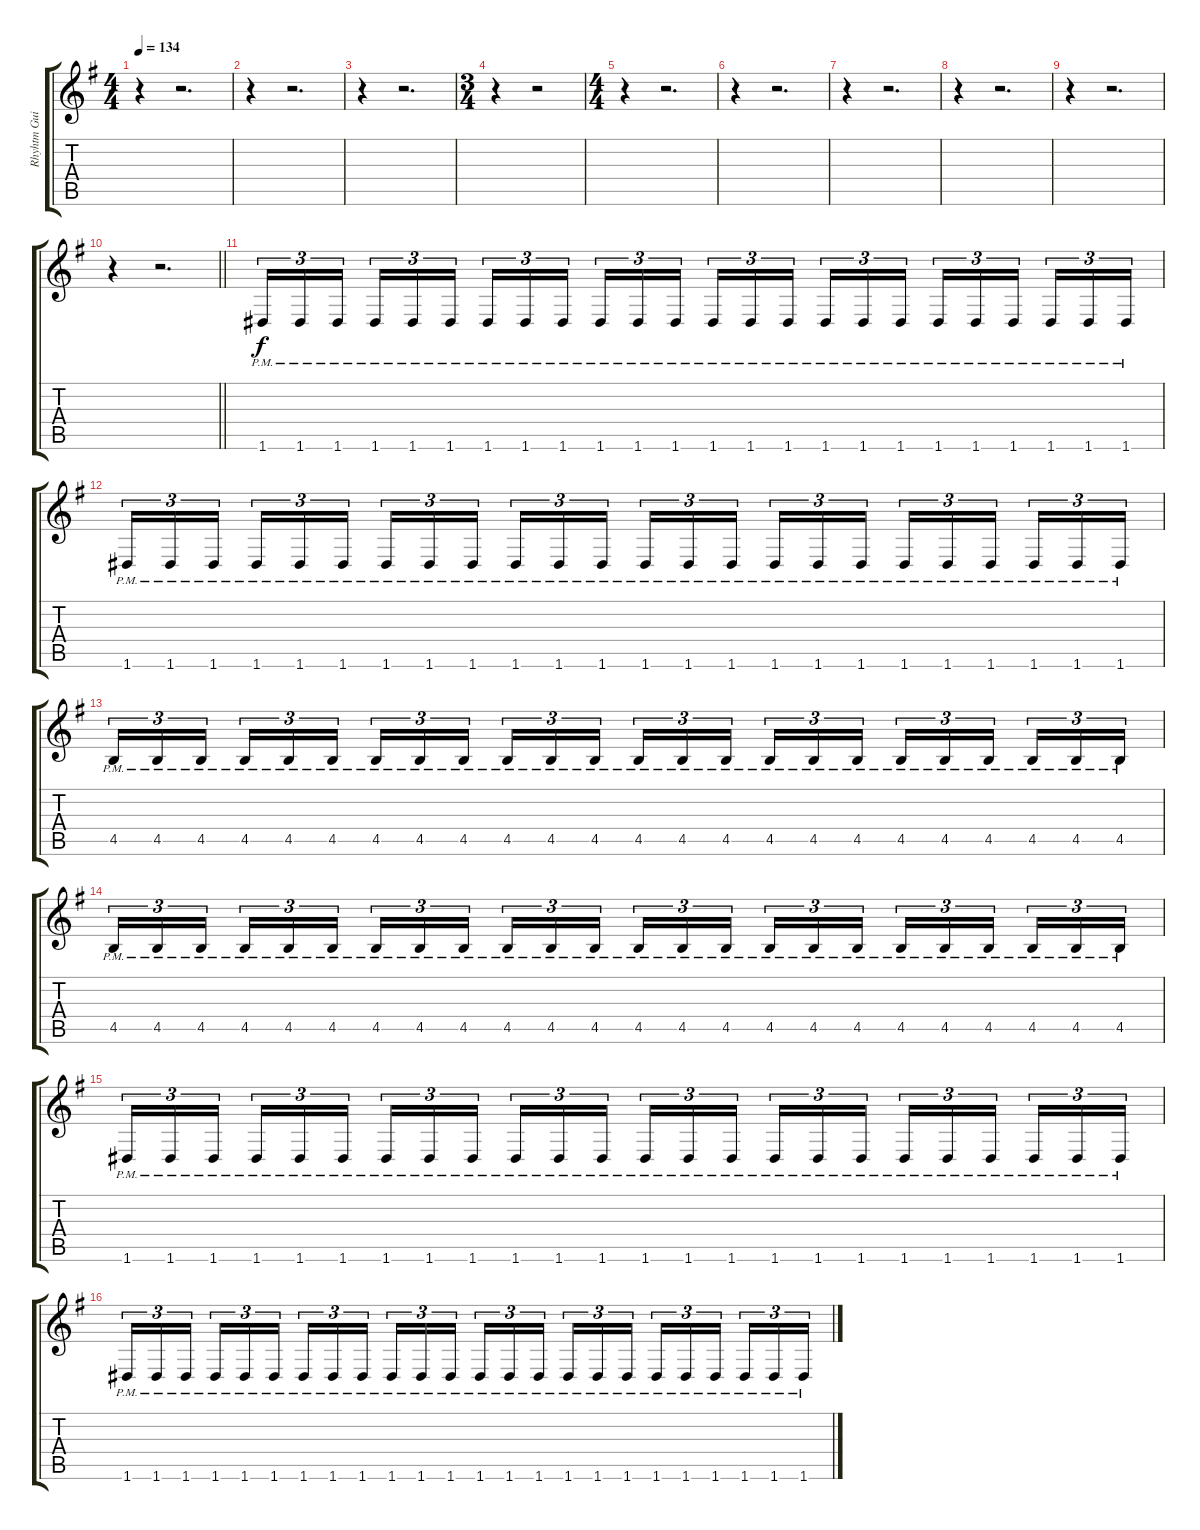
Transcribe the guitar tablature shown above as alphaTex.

\track ("Rhyhtm Guitars" "Rhyhtm Gui") {instrument distortionguitar}
\staff {score tabs}
\tuning (D4 A3 F3 C3 G2 D2) {hide}
\ts (4 4)
\section ("" "")
\tempo 134
\clef g2
\ks g
r.4{dy f instrument distortionguitar} r.2{d} |
r.4 r.2{d} |
r.4 r.2{d} |
\ts (3 4)
r.4 r.2 |
\ts (4 4)
r.4 r.2{d} |
r.4 r.2{d} |
r.4 r.2{d} |
r.4 r.2{d} |
r.4 r.2{d} |
\barLineRight lightlight
r.4 r.2{d} |
\section ("" "")
1.6{pm}.16{tu (3 2)} 1.6{pm}.16{tu (3 2)} 1.6{pm}.16{tu (3 2)} 1.6{pm}.16{tu (3 2)} 1.6{pm}.16{tu (3 2)} 1.6{pm}.16{tu (3 2)} 1.6{pm}.16{tu (3 2)} 1.6{pm}.16{tu (3 2)} 1.6{pm}.16{tu (3 2)} 1.6{pm}.16{tu (3 2)} 1.6{pm}.16{tu (3 2)} 1.6{pm}.16{tu (3 2)} 1.6{pm}.16{tu (3 2)} 1.6{pm}.16{tu (3 2)} 1.6{pm}.16{tu (3 2)} 1.6{pm}.16{tu (3 2)} 1.6{pm}.16{tu (3 2)} 1.6{pm}.16{tu (3 2)} 1.6{pm}.16{tu (3 2)} 1.6{pm}.16{tu (3 2)} 1.6{pm}.16{tu (3 2)} 1.6{pm}.16{tu (3 2)} 1.6{pm}.16{tu (3 2)} 1.6{pm}.16{tu (3 2)} |
1.6{pm}.16{tu (3 2)} 1.6{pm}.16{tu (3 2)} 1.6{pm}.16{tu (3 2)} 1.6{pm}.16{tu (3 2)} 1.6{pm}.16{tu (3 2)} 1.6{pm}.16{tu (3 2)} 1.6{pm}.16{tu (3 2)} 1.6{pm}.16{tu (3 2)} 1.6{pm}.16{tu (3 2)} 1.6{pm}.16{tu (3 2)} 1.6{pm}.16{tu (3 2)} 1.6{pm}.16{tu (3 2)} 1.6{pm}.16{tu (3 2)} 1.6{pm}.16{tu (3 2)} 1.6{pm}.16{tu (3 2)} 1.6{pm}.16{tu (3 2)} 1.6{pm}.16{tu (3 2)} 1.6{pm}.16{tu (3 2)} 1.6{pm}.16{tu (3 2)} 1.6{pm}.16{tu (3 2)} 1.6{pm}.16{tu (3 2)} 1.6{pm}.16{tu (3 2)} 1.6{pm}.16{tu (3 2)} 1.6{pm}.16{tu (3 2)} |
4.5{pm}.16{tu (3 2)} 4.5{pm}.16{tu (3 2)} 4.5{pm}.16{tu (3 2)} 4.5{pm}.16{tu (3 2)} 4.5{pm}.16{tu (3 2)} 4.5{pm}.16{tu (3 2)} 4.5{pm}.16{tu (3 2)} 4.5{pm}.16{tu (3 2)} 4.5{pm}.16{tu (3 2)} 4.5{pm}.16{tu (3 2)} 4.5{pm}.16{tu (3 2)} 4.5{pm}.16{tu (3 2)} 4.5{pm}.16{tu (3 2)} 4.5{pm}.16{tu (3 2)} 4.5{pm}.16{tu (3 2)} 4.5{pm}.16{tu (3 2)} 4.5{pm}.16{tu (3 2)} 4.5{pm}.16{tu (3 2)} 4.5{pm}.16{tu (3 2)} 4.5{pm}.16{tu (3 2)} 4.5{pm}.16{tu (3 2)} 4.5{pm}.16{tu (3 2)} 4.5{pm}.16{tu (3 2)} 4.5{pm}.16{tu (3 2)} |
4.5{pm}.16{tu (3 2)} 4.5{pm}.16{tu (3 2)} 4.5{pm}.16{tu (3 2)} 4.5{pm}.16{tu (3 2)} 4.5{pm}.16{tu (3 2)} 4.5{pm}.16{tu (3 2)} 4.5{pm}.16{tu (3 2)} 4.5{pm}.16{tu (3 2)} 4.5{pm}.16{tu (3 2)} 4.5{pm}.16{tu (3 2)} 4.5{pm}.16{tu (3 2)} 4.5{pm}.16{tu (3 2)} 4.5{pm}.16{tu (3 2)} 4.5{pm}.16{tu (3 2)} 4.5{pm}.16{tu (3 2)} 4.5{pm}.16{tu (3 2)} 4.5{pm}.16{tu (3 2)} 4.5{pm}.16{tu (3 2)} 4.5{pm}.16{tu (3 2)} 4.5{pm}.16{tu (3 2)} 4.5{pm}.16{tu (3 2)} 4.5{pm}.16{tu (3 2)} 4.5{pm}.16{tu (3 2)} 4.5{pm}.16{tu (3 2)} |
1.6{pm}.16{tu (3 2)} 1.6{pm}.16{tu (3 2)} 1.6{pm}.16{tu (3 2)} 1.6{pm}.16{tu (3 2)} 1.6{pm}.16{tu (3 2)} 1.6{pm}.16{tu (3 2)} 1.6{pm}.16{tu (3 2)} 1.6{pm}.16{tu (3 2)} 1.6{pm}.16{tu (3 2)} 1.6{pm}.16{tu (3 2)} 1.6{pm}.16{tu (3 2)} 1.6{pm}.16{tu (3 2)} 1.6{pm}.16{tu (3 2)} 1.6{pm}.16{tu (3 2)} 1.6{pm}.16{tu (3 2)} 1.6{pm}.16{tu (3 2)} 1.6{pm}.16{tu (3 2)} 1.6{pm}.16{tu (3 2)} 1.6{pm}.16{tu (3 2)} 1.6{pm}.16{tu (3 2)} 1.6{pm}.16{tu (3 2)} 1.6{pm}.16{tu (3 2)} 1.6{pm}.16{tu (3 2)} 1.6{pm}.16{tu (3 2)} |
1.6{pm}.16{tu (3 2)} 1.6{pm}.16{tu (3 2)} 1.6{pm}.16{tu (3 2)} 1.6{pm}.16{tu (3 2)} 1.6{pm}.16{tu (3 2)} 1.6{pm}.16{tu (3 2)} 1.6{pm}.16{tu (3 2)} 1.6{pm}.16{tu (3 2)} 1.6{pm}.16{tu (3 2)} 1.6{pm}.16{tu (3 2)} 1.6{pm}.16{tu (3 2)} 1.6{pm}.16{tu (3 2)} 1.6{pm}.16{tu (3 2)} 1.6{pm}.16{tu (3 2)} 1.6{pm}.16{tu (3 2)} 1.6{pm}.16{tu (3 2)} 1.6{pm}.16{tu (3 2)} 1.6{pm}.16{tu (3 2)} 1.6{pm}.16{tu (3 2)} 1.6{pm}.16{tu (3 2)} 1.6{pm}.16{tu (3 2)} 1.6{pm}.16{tu (3 2)} 1.6{pm}.16{tu (3 2)} 1.6{pm}.16{tu (3 2)}
